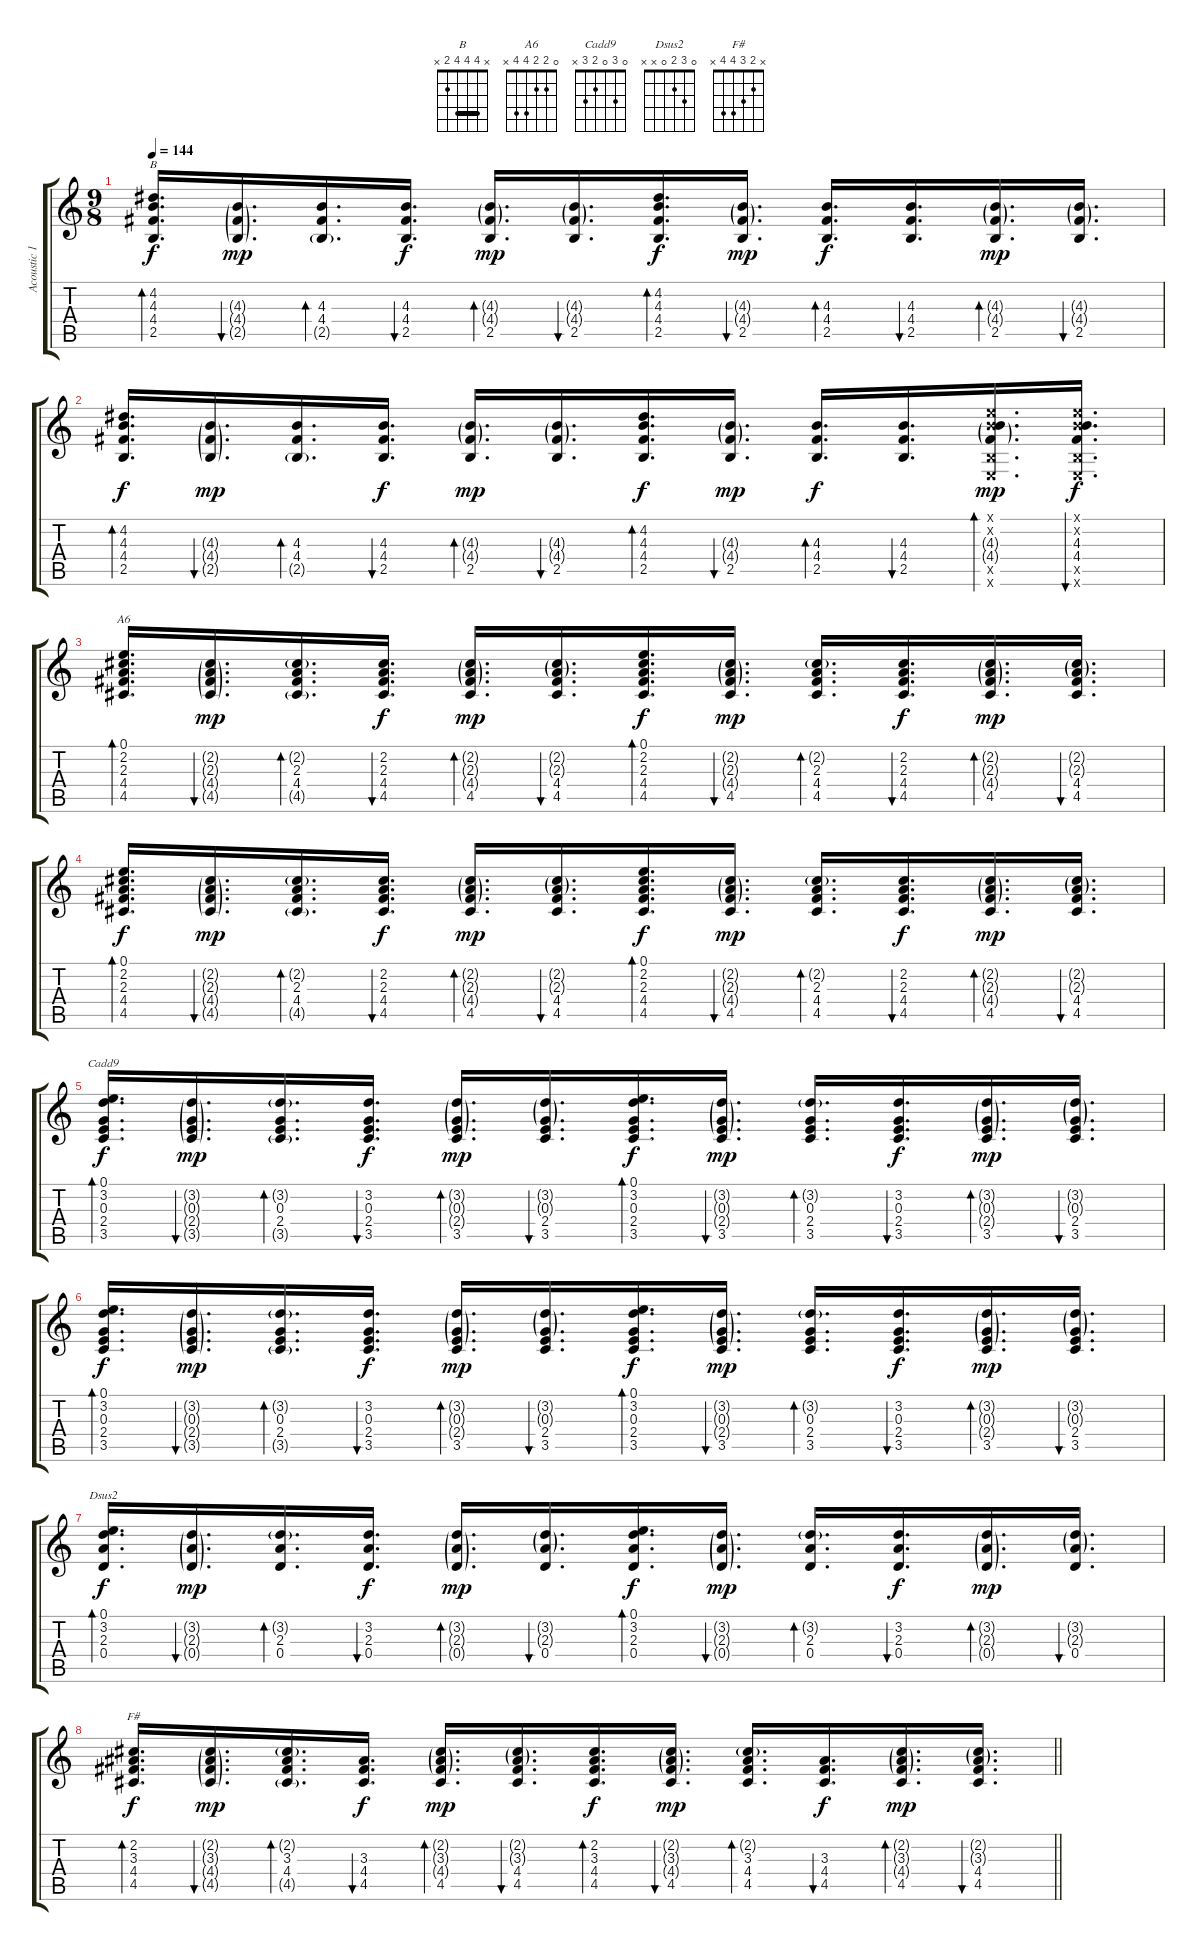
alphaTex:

\track ("Acoustic 1 (MIDI!)" "Acoustic 1") {instrument acousticguitarsteel}
\staff {score tabs}
\tuning (E4 B3 G3 D3 A2 E2) {hide}
\chord ("B" x 4 4 4 2 x) {barre 4}
\chord ("A6" 0 2 2 4 4 x)
\chord ("Cadd9" 0 3 0 2 3 x)
\chord ("Dsus2" 0 3 2 0 x x)
\chord ("F#" x 2 3 4 4 x)
\ts (9 8)
\tempo 144
\clef g2
\ks c
(4.2 4.3 4.4 2.5).16{d bd 60 ch "B" dy f} (4.3{g} 4.4{g} 2.5{g}).16{d bu 60 dy mp} (4.3 4.4 2.5{g}).16{d bd 60} (4.3 4.4 2.5).16{d bu 60 dy f} (4.3{g} 4.4{g} 2.5).16{d bd 60 dy mp} (4.3{g} 4.4{g} 2.5).16{d bu 60} (4.2 4.3 4.4 2.5).16{d bd 60 dy f} (4.3{g} 4.4{g} 2.5).16{d bu 60 dy mp} (4.3 4.4 2.5).16{d bd 60 dy f} (4.3 4.4 2.5).16{d bu 60} (4.3{g} 4.4{g} 2.5).16{d bd 60 dy mp} (4.3{g} 4.4{g} 2.5).16{d bu 60} |
(4.2 4.3 4.4 2.5).16{d bd 60 dy f} (4.3{g} 4.4{g} 2.5{g}).16{d bu 60 dy mp} (4.3 4.4 2.5{g}).16{d bd 60} (4.3 4.4 2.5).16{d bu 60 dy f} (4.3{g} 4.4{g} 2.5).16{d bd 60 dy mp} (4.3{g} 4.4{g} 2.5).16{d bu 60} (4.2 4.3 4.4 2.5).16{d bd 60 dy f} (4.3{g} 4.4{g} 2.5).16{d bu 60 dy mp} (4.3 4.4 2.5).16{d bd 60 dy f} (4.3 4.4 2.5).16{d bu 60} (0.1{x} 0.2{x} 4.3{g} 4.4{g} 2.5{x} 0.6{x}).16{d bd 60 dy mp} (0.1{x} 0.2{x} 4.3 4.4 2.5{x} 0.6{x}).16{d bu 60 dy f} |
(0.1 2.2 2.3 4.4 4.5).16{d bd 60 ch "A6"} (2.2{g} 2.3{g} 4.4{g} 4.5{g}).16{d bu 60 dy mp} (2.2{g} 2.3 4.4 4.5{g}).16{d bd 60} (2.2 2.3 4.4 4.5).16{d bu 60 dy f} (2.2{g} 2.3{g} 4.4{g} 4.5).16{d bd 60 dy mp} (2.2{g} 2.3{g} 4.4 4.5).16{d bu 60} (0.1 2.2 2.3 4.4 4.5).16{d bd 60 dy f} (2.2{g} 2.3{g} 4.4{g} 4.5).16{d bu 60 dy mp} (2.2{g} 2.3 4.4 4.5).16{d bd 60} (2.2 2.3 4.4 4.5).16{d bu 60 dy f} (2.2{g} 2.3{g} 4.4{g} 4.5).16{d bd 60 dy mp} (2.2{g} 2.3{g} 4.4 4.5).16{d bu 60} |
(0.1 2.2 2.3 4.4 4.5).16{d bd 60 dy f} (2.2{g} 2.3{g} 4.4{g} 4.5{g}).16{d bu 60 dy mp} (2.2{g} 2.3 4.4 4.5{g}).16{d bd 60} (2.2 2.3 4.4 4.5).16{d bu 60 dy f} (2.2{g} 2.3{g} 4.4{g} 4.5).16{d bd 60 dy mp} (2.2{g} 2.3{g} 4.4 4.5).16{d bu 60} (0.1 2.2 2.3 4.4 4.5).16{d bd 60 dy f} (2.2{g} 2.3{g} 4.4{g} 4.5).16{d bu 60 dy mp} (2.2{g} 2.3 4.4 4.5).16{d bd 60} (2.2 2.3 4.4 4.5).16{d bu 60 dy f} (2.2{g} 2.3{g} 4.4{g} 4.5).16{d bd 60 dy mp} (2.2{g} 2.3{g} 4.4 4.5).16{d bu 60} |
(0.1 3.2 0.3 2.4 3.5).16{d bd 60 ch "Cadd9" dy f} (3.2{g} 0.3{g} 2.4{g} 3.5{g}).16{d bu 60 dy mp} (3.2{g} 0.3 2.4 3.5{g}).16{d bd 60} (3.2 0.3 2.4 3.5).16{d bu 60 dy f} (3.2{g} 0.3{g} 2.4{g} 3.5).16{d bd 60 dy mp} (3.2{g} 0.3{g} 2.4 3.5).16{d bu 60} (0.1 3.2 0.3 2.4 3.5).16{d bd 60 dy f} (3.2{g} 0.3{g} 2.4{g} 3.5).16{d bu 60 dy mp} (3.2{g} 0.3 2.4 3.5).16{d bd 60} (3.2 0.3 2.4 3.5).16{d bu 60 dy f} (3.2{g} 0.3{g} 2.4{g} 3.5).16{d bd 60 dy mp} (3.2{g} 0.3{g} 2.4 3.5).16{d bu 60} |
(0.1 3.2 0.3 2.4 3.5).16{d bd 60 dy f} (3.2{g} 0.3{g} 2.4{g} 3.5{g}).16{d bu 60 dy mp} (3.2{g} 0.3 2.4 3.5{g}).16{d bd 60} (3.2 0.3 2.4 3.5).16{d bu 60 dy f} (3.2{g} 0.3{g} 2.4{g} 3.5).16{d bd 60 dy mp} (3.2{g} 0.3{g} 2.4 3.5).16{d bu 60} (0.1 3.2 0.3 2.4 3.5).16{d bd 60 dy f} (3.2{g} 0.3{g} 2.4{g} 3.5).16{d bu 60 dy mp} (3.2{g} 0.3 2.4 3.5).16{d bd 60} (3.2 0.3 2.4 3.5).16{d bu 60 dy f} (3.2{g} 0.3{g} 2.4{g} 3.5).16{d bd 60 dy mp} (3.2{g} 0.3{g} 2.4 3.5).16{d bu 60} |
(0.1 3.2 2.3 0.4).16{d bd 60 ch "Dsus2" dy f} (3.2{g} 2.3{g} 0.4{g}).16{d bu 60 dy mp} (3.2{g} 2.3 0.4).16{d bd 60} (3.2 2.3 0.4).16{d bu 60 dy f} (3.2{g} 2.3{g} 0.4{g}).16{d bd 60 dy mp} (3.2{g} 2.3{g} 0.4).16{d bu 60} (0.1 3.2 2.3 0.4).16{d bd 60 dy f} (3.2{g} 2.3{g} 0.4{g}).16{d bu 60 dy mp} (3.2{g} 2.3 0.4).16{d bd 60} (3.2 2.3 0.4).16{d bu 60 dy f} (3.2{g} 2.3{g} 0.4{g}).16{d bd 60 dy mp} (3.2{g} 2.3{g} 0.4).16{d bu 60} |
\barLineRight lightlight
(2.2 3.3 4.4 4.5).16{d bd 60 ch "F#" dy f} (2.2{g} 3.3{g} 4.4{g} 4.5{g}).16{d bu 60 dy mp} (2.2{g} 3.3 4.4 4.5{g}).16{d bd 60} (3.3 4.4 4.5).16{d bu 60 dy f} (2.2{g} 3.3{g} 4.4{g} 4.5).16{d bd 60 dy mp} (2.2{g} 3.3{g} 4.4 4.5).16{d bu 60} (2.2 3.3 4.4 4.5).16{d bd 60 dy f} (2.2{g} 3.3{g} 4.4{g} 4.5).16{d bu 60 dy mp} (2.2{g} 3.3 4.4 4.5).16{d bd 60} (3.3 4.4 4.5).16{d bu 60 dy f} (2.2{g} 3.3{g} 4.4{g} 4.5).16{d bd 60 dy mp} (2.2{g} 3.3{g} 4.4 4.5).16{d bu 60}
